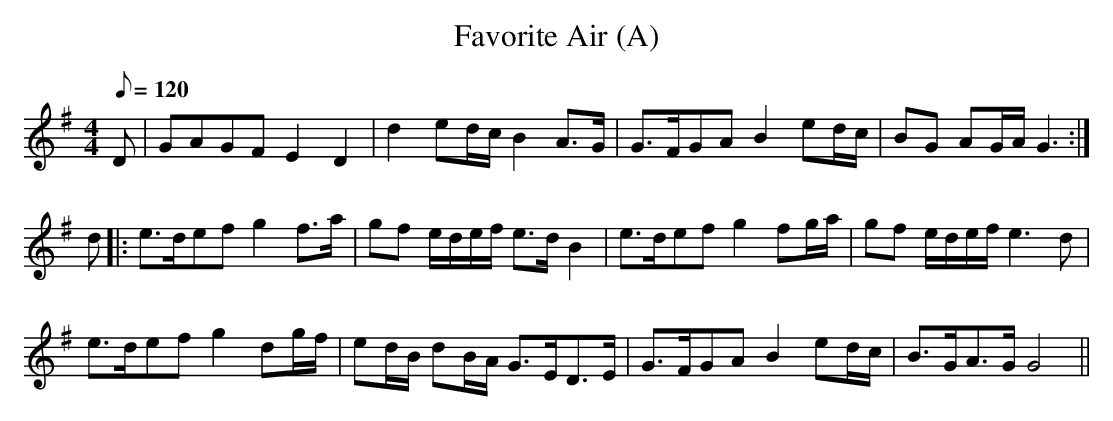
X:1
T: Favorite Air (A)
M: 4/4
L: 1/8
Q: 120 % "slow"
K: G
D|GAGF E2 D2|d2 ed/c/ B2 A>G|G>FGA B2 ed/c/|BG AG/A/ G3 :|
d|: e>def g2 f>a|gf e/d/e/f/ e>d B2|e>def g2 fg/a/|gf e/d/e/f/ e3d|
e>def g2 dg/f/|ed/B/ dB/A/ G>ED>E|G>FGA B2 ed/c/|B>GA>G G4||
